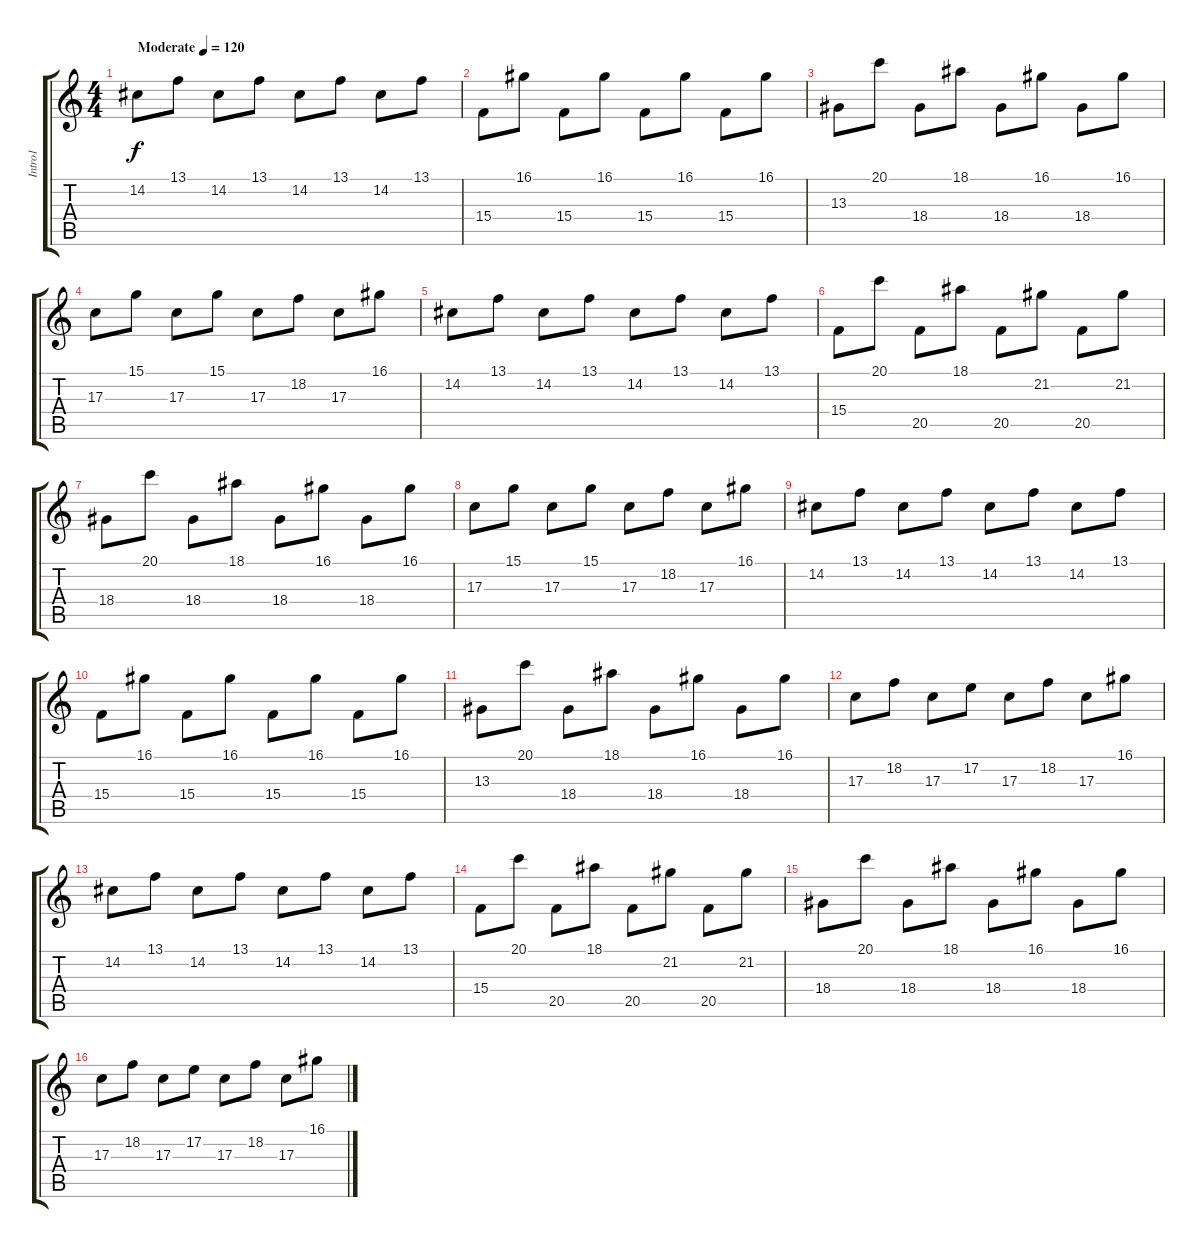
\track ("Intro1" "Intro1") {instrument lead6voice}
\staff {score tabs}
\tuning (E4 B3 G3 D3 A2 E2) {hide}
\ts (4 4)
\tempo (120 "Moderate")
\clef g2
\ks c
14.2.8{dy f instrument lead6voice} 13.1.8 14.2.8 13.1.8 14.2.8 13.1.8 14.2.8 13.1.8 |
15.4.8 16.1.8 15.4.8 16.1.8 15.4.8 16.1.8 15.4.8 16.1.8 |
13.3.8 20.1.8 18.4.8 18.1.8 18.4.8 16.1.8 18.4.8 16.1.8 |
17.3.8 15.1.8 17.3.8 15.1.8 17.3.8 18.2.8 17.3.8 16.1.8 |
14.2.8 13.1.8 14.2.8 13.1.8 14.2.8 13.1.8 14.2.8 13.1.8 |
15.4.8 20.1.8 20.5.8 18.1.8 20.5.8 21.2.8 20.5.8 21.2.8 |
18.4.8 20.1.8 18.4.8 18.1.8 18.4.8 16.1.8 18.4.8 16.1.8 |
17.3.8 15.1.8 17.3.8 15.1.8 17.3.8 18.2.8 17.3.8 16.1.8 |
14.2.8 13.1.8 14.2.8 13.1.8 14.2.8 13.1.8 14.2.8 13.1.8 |
15.4.8 16.1.8 15.4.8 16.1.8 15.4.8 16.1.8 15.4.8 16.1.8 |
13.3.8 20.1.8 18.4.8 18.1.8 18.4.8 16.1.8 18.4.8 16.1.8 |
17.3.8 18.2.8 17.3.8 17.2.8 17.3.8 18.2.8 17.3.8 16.1.8 |
14.2.8 13.1.8 14.2.8 13.1.8 14.2.8 13.1.8 14.2.8 13.1.8 |
15.4.8 20.1.8 20.5.8 18.1.8 20.5.8 21.2.8 20.5.8 21.2.8 |
18.4.8 20.1.8 18.4.8 18.1.8 18.4.8 16.1.8 18.4.8 16.1.8 |
17.3.8 18.2.8 17.3.8 17.2.8 17.3.8 18.2.8 17.3.8 16.1.8
